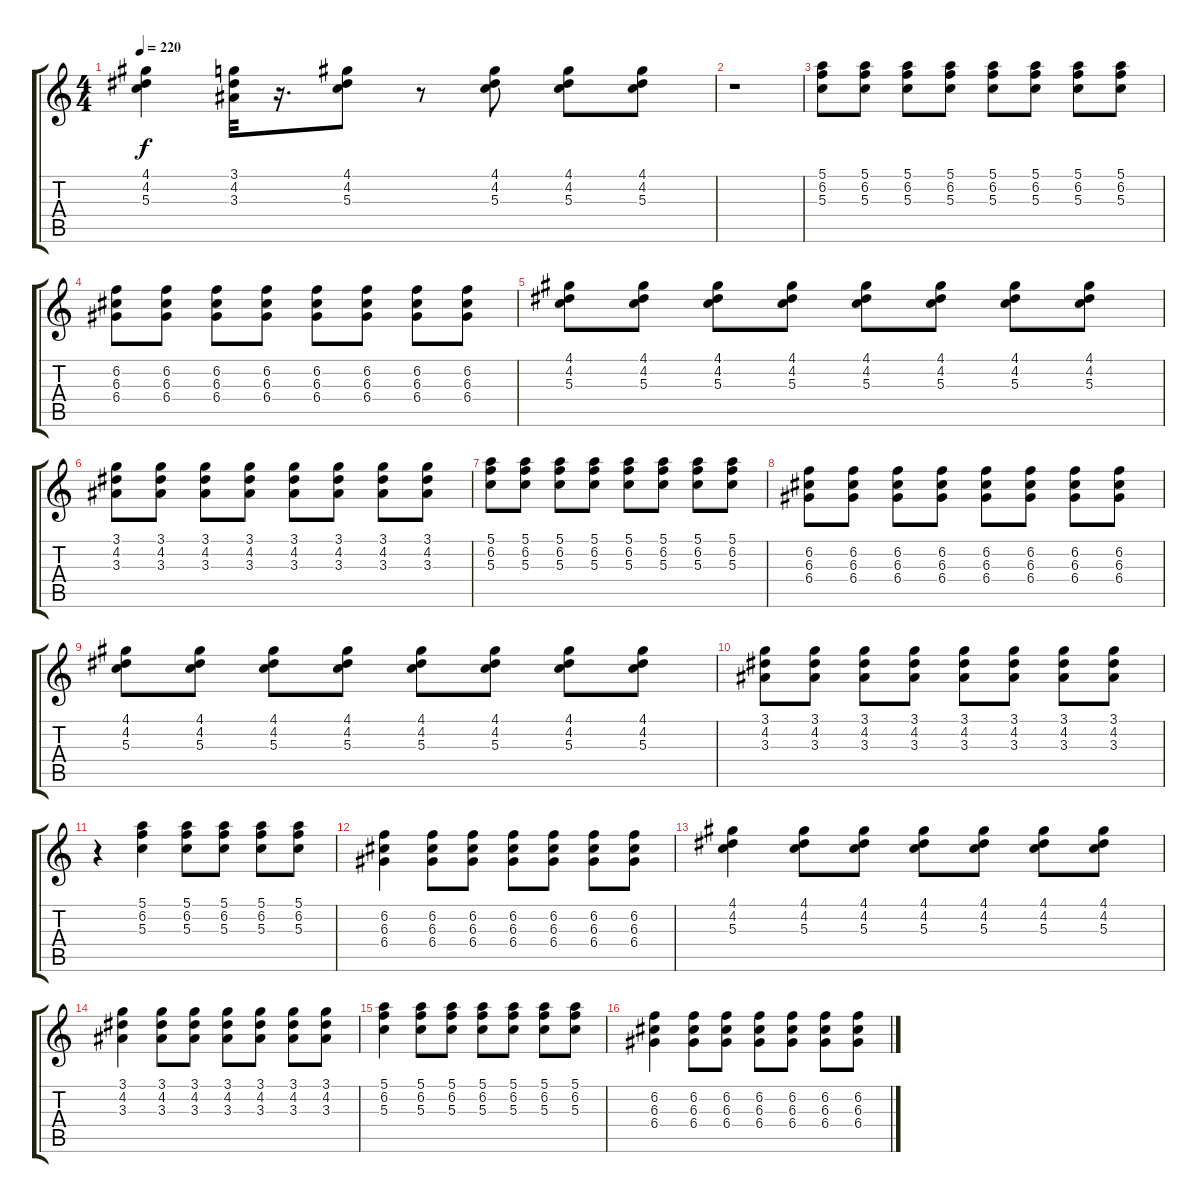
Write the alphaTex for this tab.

\track "" {instrument distortionguitar}
\staff {score tabs}
\tuning (E4 B3 G3 D3 A2 E2) {hide}
\ts (4 4)
\tempo 220
\clef g2
\ks c
(4.1 4.2 5.3).4{dy f} (3.1 4.2 3.3).32 r.16{d} (4.1 4.2 5.3).8 r.8 (4.1 4.2 5.3).8 (4.1 4.2 5.3).8 (4.1 4.2 5.3).8 |
r.1 |
(5.1 6.2 5.3).8 (5.1 6.2 5.3).8 (5.1 6.2 5.3).8 (5.1 6.2 5.3).8 (5.1 6.2 5.3).8 (5.1 6.2 5.3).8 (5.1 6.2 5.3).8 (5.1 6.2 5.3).8 |
(6.2 6.3 6.4).8 (6.2 6.3 6.4).8 (6.2 6.3 6.4).8 (6.2 6.3 6.4).8 (6.2 6.3 6.4).8 (6.2 6.3 6.4).8 (6.2 6.3 6.4).8 (6.2 6.3 6.4).8 |
(4.1 4.2 5.3).8 (4.1 4.2 5.3).8 (4.1 4.2 5.3).8 (4.1 4.2 5.3).8 (4.1 4.2 5.3).8 (4.1 4.2 5.3).8 (4.1 4.2 5.3).8 (4.1 4.2 5.3).8 |
(3.1 4.2 3.3).8 (3.1 4.2 3.3).8 (3.1 4.2 3.3).8 (3.1 4.2 3.3).8 (3.1 4.2 3.3).8 (3.1 4.2 3.3).8 (3.1 4.2 3.3).8 (3.1 4.2 3.3).8 |
(5.1 6.2 5.3).8 (5.1 6.2 5.3).8 (5.1 6.2 5.3).8 (5.1 6.2 5.3).8 (5.1 6.2 5.3).8 (5.1 6.2 5.3).8 (5.1 6.2 5.3).8 (5.1 6.2 5.3).8 |
(6.2 6.3 6.4).8 (6.2 6.3 6.4).8 (6.2 6.3 6.4).8 (6.2 6.3 6.4).8 (6.2 6.3 6.4).8 (6.2 6.3 6.4).8 (6.2 6.3 6.4).8 (6.2 6.3 6.4).8 |
(4.1 4.2 5.3).8 (4.1 4.2 5.3).8 (4.1 4.2 5.3).8 (4.1 4.2 5.3).8 (4.1 4.2 5.3).8 (4.1 4.2 5.3).8 (4.1 4.2 5.3).8 (4.1 4.2 5.3).8 |
(3.1 4.2 3.3).8 (3.1 4.2 3.3).8 (3.1 4.2 3.3).8 (3.1 4.2 3.3).8 (3.1 4.2 3.3).8 (3.1 4.2 3.3).8 (3.1 4.2 3.3).8 (3.1 4.2 3.3).8 |
r.4 (5.1 6.2 5.3).4 (5.1 6.2 5.3).8 (5.1 6.2 5.3).8 (5.1 6.2 5.3).8 (5.1 6.2 5.3).8 |
(6.2 6.3 6.4).4 (6.2 6.3 6.4).8 (6.2 6.3 6.4).8 (6.2 6.3 6.4).8 (6.2 6.3 6.4).8 (6.2 6.3 6.4).8 (6.2 6.3 6.4).8 |
(4.1 4.2 5.3).4 (4.1 4.2 5.3).8 (4.1 4.2 5.3).8 (4.1 4.2 5.3).8 (4.1 4.2 5.3).8 (4.1 4.2 5.3).8 (4.1 4.2 5.3).8 |
(3.1 4.2 3.3).4 (3.1 4.2 3.3).8 (3.1 4.2 3.3).8 (3.1 4.2 3.3).8 (3.1 4.2 3.3).8 (3.1 4.2 3.3).8 (3.1 4.2 3.3).8 |
(5.1 6.2 5.3).4 (5.1 6.2 5.3).8 (5.1 6.2 5.3).8 (5.1 6.2 5.3).8 (5.1 6.2 5.3).8 (5.1 6.2 5.3).8 (5.1 6.2 5.3).8 |
(6.2 6.3 6.4).4 (6.2 6.3 6.4).8 (6.2 6.3 6.4).8 (6.2 6.3 6.4).8 (6.2 6.3 6.4).8 (6.2 6.3 6.4).8 (6.2 6.3 6.4).8
